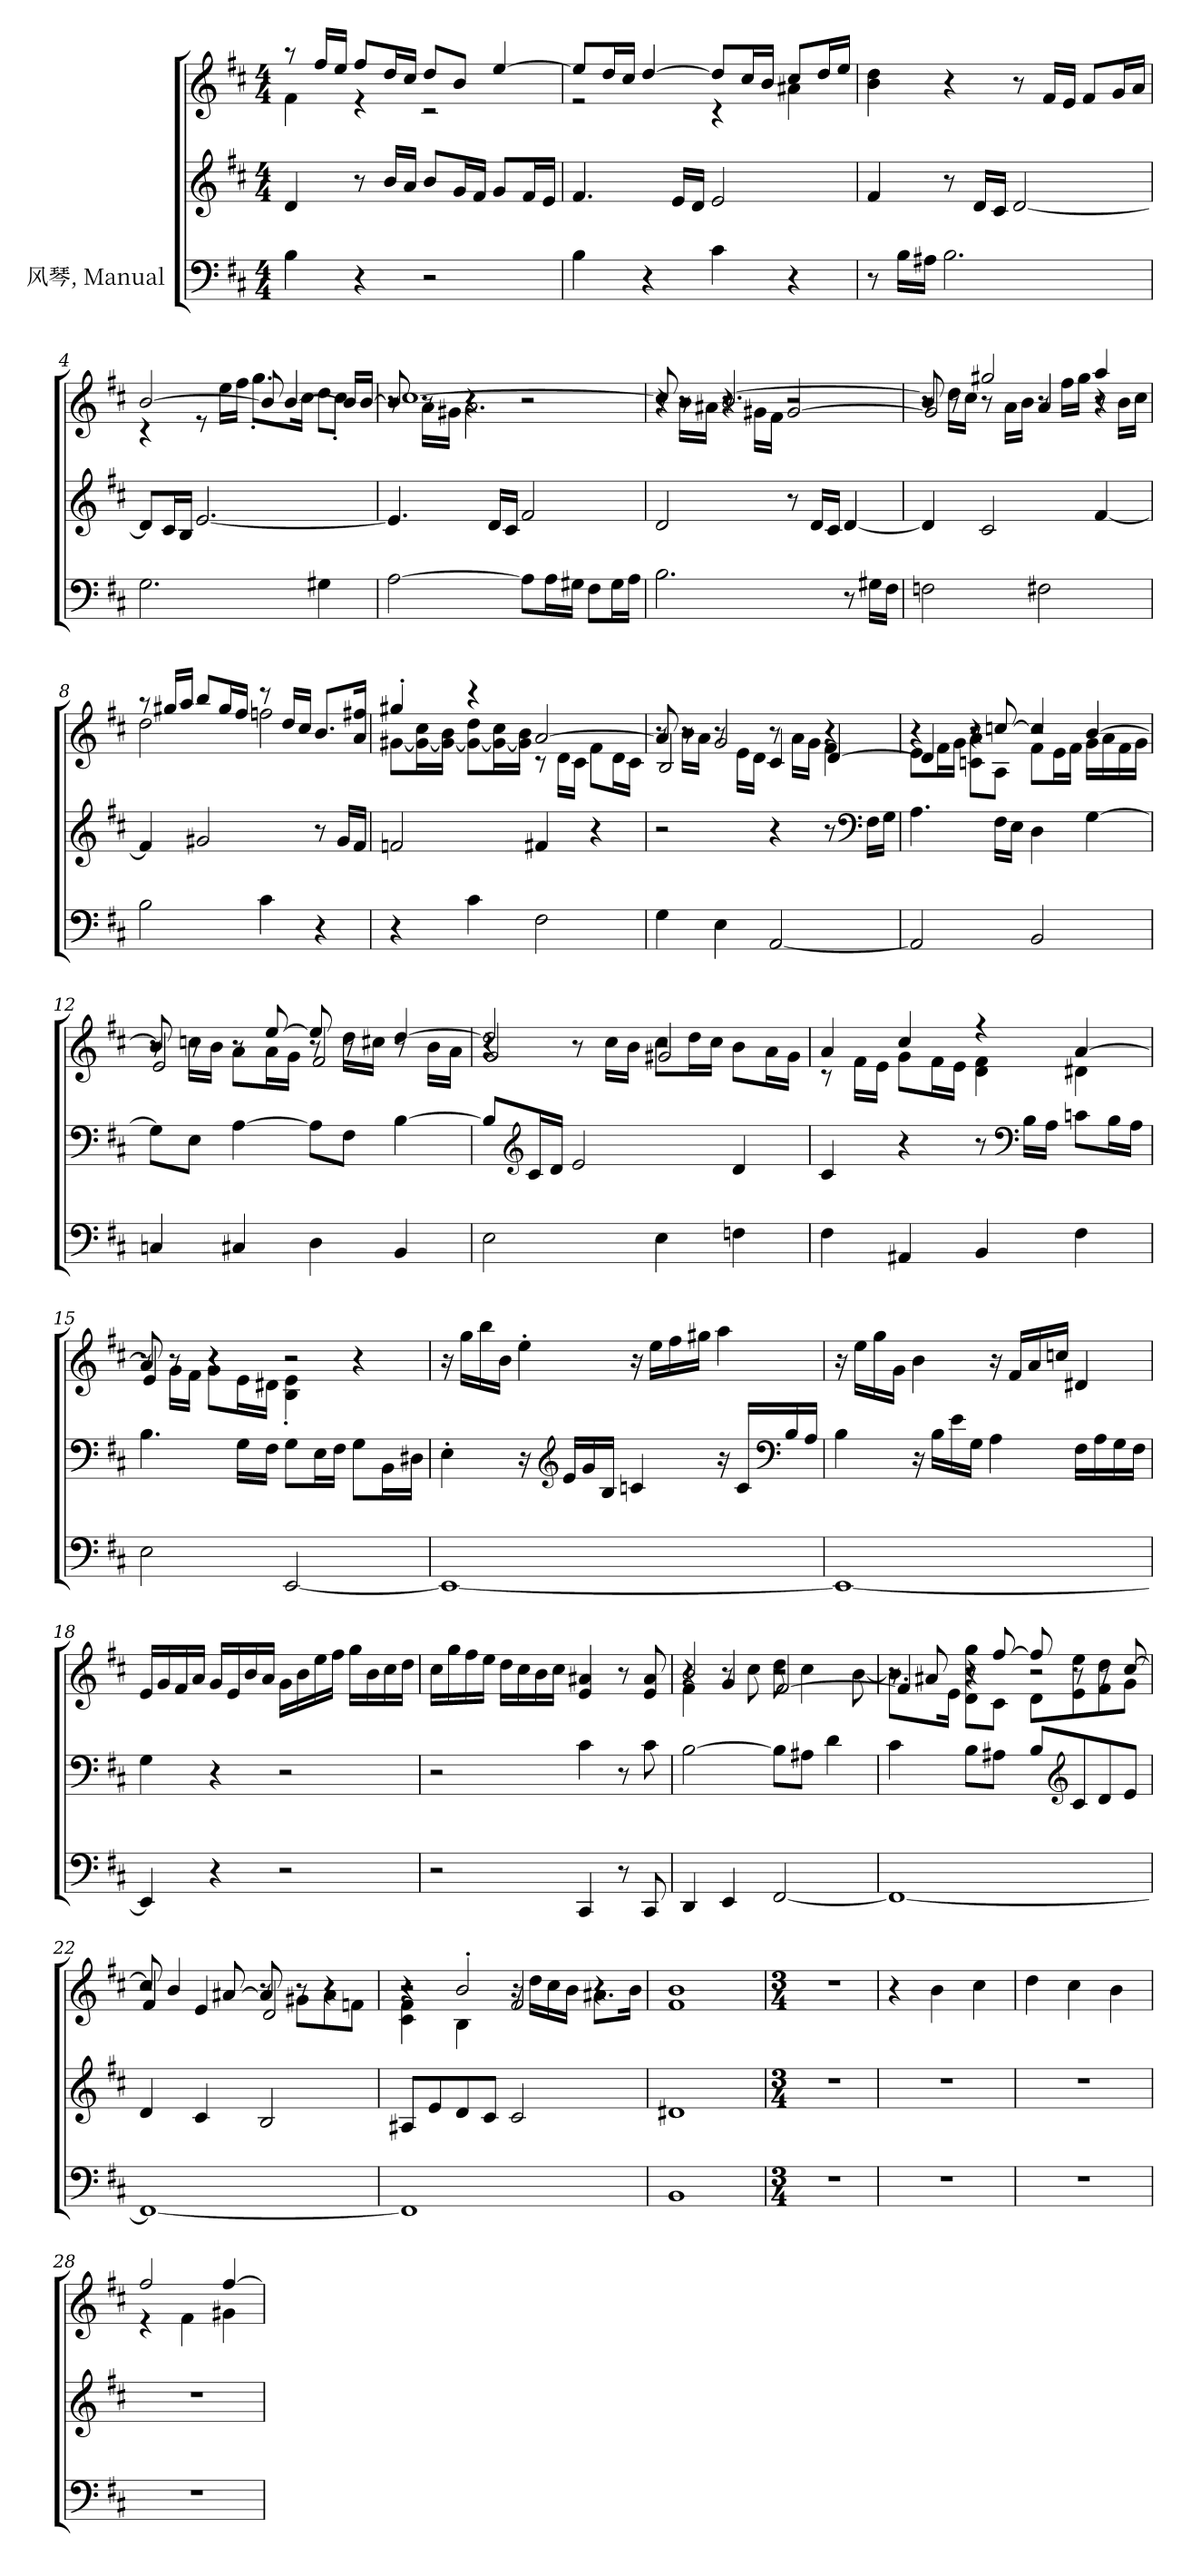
**kern	**kern	**kern
*part1	*part1	*part1
*staff3	*staff2	*staff1
*I"风琴, Manual	*	*
*clefF4	*clefG2	*clefG2
*k[f#c#]	*k[f#c#]	*k[f#c#]
*M4/4	*M4/4	*M4/4
*MM70	*MM70	*MM70
=1	=1	=1
*	*	*^
4B\	4d/	8r	4f#\
.	.	16ff#/LL	.
.	.	16ee/JJ	.
4r	8r	8ff#/L	4r
.	16b/LL	16dd/L	.
.	16a/JJ	16cc#/JJ	.
2r	8b/L	8dd/L	2r
.	16g/L	8b/J	.
.	16f#/JJ	.	.
.	8g/L	[4ee/	.
.	16f#/L	.	.
.	16e/JJ	.	.
=2	=2	=2	=2
4B\	4.f#/	8ee/L]	2r
.	.	16dd/L	.
.	.	16cc#/JJ	.
4r	.	[4dd/	.
.	16e/LL	.	.
.	16d/JJ	.	.
4c#\	2e/	8dd/L]	4r
.	.	16cc#/L	.
.	.	16b/JJ	.
4r	.	8cc#/L	4a#X\
.	.	16dd/L	.
.	.	16ee/JJ	.
*	*	*v	*v
=3	=3	=3
8r	4f#/	4b\ 4dd\
16B\LL	.	.
16A#X\JJ	.	.
2.B\	8r	4r
.	16d/LL	.
.	16c#/JJ	.
.	[2d/	8r
.	.	16f#/LL
.	.	16e/JJ
.	.	8f#/L
.	.	16g/L
.	.	16a/JJ
!!LO:LB:g=z
=4	=4	=4
*	*	*^
2.G\	8d/L]	[2b/	4r
.	16c#/L	.	.
.	16B/JJ	.	.
.	[2.e/	.	8r
.	.	.	16ee\LL
.	.	.	16ff#\JJ
.	.	8b/]	8.gg'\L
.	.	[4b/	.
.	.	.	16cc#\Jk
4G#X\	.	.	8dd\L
.	.	16b/LL]	8cc#'\J
.	.	[16b/JJ	.
=5	=5	=5	=5
*	*	*	*^
[2A\	4.e/]	8b/]	8r	[1cc#
.	.	8r	16a\LL	.
.	.	.	16g#X\JJ	.
.	.	4r	2.a\	.
.	16d/LL	.	.	.
.	16c#/JJ	.	.	.
8A\L]	2f#/	2r	.	.
16A\L	.	.	.	.
16G#X\JJ	.	.	.	.
8F#\L	.	.	.	.
16G#\L	.	.	.	.
16A\JJ	.	.	.	.
=6	=6	=6	=6	=6
2.B\	2d/	4r	8r	8cc#/]
.	.	.	16b\LL	8r
.	.	.	16a#X\JJ	.
.	.	[2.b/	8r	4r
.	.	.	16g#X\LL	.
.	.	.	16f#\JJ	.
.	8r	.	2r	[2g#/
.	16d/LL	.	.	.
.	16c#/JJ	.	.	.
8r	[4d/	.	.	.
16G#X\LL	.	.	.	.
16F#\JJ	.	.	.	.
!!LO:LB:g=z	!!	!!
=7	=7	=7	=7	=7
2Fn\	4d/]	8b/]	8r	2g#/]
.	.	8r	16dd\LL	.
.	.	.	16cc#\JJ	.
.	2c#/	2gg#X/	8r	.
.	.	.	16a\LL	.
.	.	.	16b\JJ	.
2F#X\	.	.	8r	4a/
.	.	.	16ff#\LL	.
.	.	.	16gg#\JJ	.
.	[4f#/	4aa/	8r	4r
.	.	.	16b\LL	.
.	.	.	16cc#\JJ	.
*	*	*	*v	*v
=8	=8	=8	=8
2B\	4f#/]	8r	2dd\
.	.	16gg#X/LL	.
.	.	16aa/JJ	.
.	2g#X/	8bb/L	.
.	.	16gg#/L	.
.	.	16ff#/JJ	.
4c#\	.	8r	2ffn\
.	.	16dd/LL	.
.	.	16cc#/JJ	.
4r	8r	8.b/L	.
.	16g#/LL	.	.
.	16f#/JJ	16a/ 16ff#X/Jk	.
=9	=9	=9	=9
4r	2fn/	4gg#X'/	[8g#X\L
.	.	.	16g#\_ 16cc#\L
.	.	.	16g#\_ 16b\JJ
4c#\	.	4r	8g#\_ 8dd\L
.	.	.	16g#\_ 16cc#\L
.	.	.	16g#\] 16b\JJ
2F#\	4f#X/	[2a/	8r
.	.	.	16d\LL
.	.	.	16c#\JJ
.	4r	.	8f#\L
.	.	.	16d\L
.	.	.	16c#\JJ
!!LO:LB:g=z
=10	=10	=10	=10
*	*	*	*^
4G\	2r	8a/]	8r	2B/
.	.	8r	16b\LL	.
.	.	.	16a\JJ	.
4E\	.	2g/	8r	.
.	.	.	16e\LL	.
.	.	.	16d\JJ	.
[2AA/	4r	.	8r	4c#/
.	.	.	16a\LL	.
.	.	.	16g\JJ	.
.	8r	4r	4f#\	[4d/
*	*clefF4	*	*	*
.	16F#\LL	.	.	.
.	16G\JJ	.	.	.
=11	=11	=11	=11	=11
2AA/]	4.A\	4r	8e\L	4d/]
.	.	.	16f#\L	.
.	.	.	16g\JJ	.
.	.	8r	8cn\ 8a\L	4r
.	16F#\LL	[8ccn/	8A\J	.
.	16E\JJ	.	.	.
2BB/	4D\	4cc/]	8f#\L	2r
.	.	.	16e\L	.
.	.	.	16f#\JJ	.
.	[4G\	[4b/	16g\LL	.
.	.	.	16a\	.
.	.	.	16f#\	.
.	.	.	16g\JJ	.
=12	=12	=12	=12	=12
4Cn/	8G\L]	8b/]	8r	2e/
.	8E\J	8r	16ccn\LL	.
.	.	.	16b\JJ	.
4C#X/	[4A\	8r	8a\L	.
.	.	[8ee/	16a\L	.
.	.	.	16g\JJ	.
4D\	8A\L]	8ee/]	8r	2f#/
.	8F#\J	8r	16dd\LL	.
.	.	.	16cc#X\JJ	.
4BB/	[4B\	[4dd/	8r	.
.	.	.	16b\LL	.
.	.	.	16a\JJ	.
!!LO:PB:g=z	!!	!!
=13	=13	=13	=13	=13
2E\	8B/L]	2dd/]	4r	2g/
*	*clefG2	*	*	*
.	16c#/L	.	.	.
.	16d/JJ	.	.	.
.	2e/	.	8r	.
.	.	.	16cc#\LL	.
.	.	.	16b\JJ	.
4E\	.	2r	8cc#\L	2g#X/
.	.	.	16dd\L	.
.	.	.	16cc#\JJ	.
4Fn\	4d/	.	8b\L	.
.	.	.	16a\L	.
.	.	.	16g#\JJ	.
*	*	*	*v	*v
=14	=14	=14	=14
4F#\	4c#/	4a/	8r
.	.	.	16f#\LL
.	.	.	16e\JJ
4AA#X/	4r	4cc#/	8g\L
.	.	.	16f#\L
.	.	.	16e\JJ
4BB/	8r	4r	4d\ 4f#\
*	*clefF4	*	*
.	16B\LL	.	.
.	16A\JJ	.	.
4F#\	8cn\L	[4a/	4d#X\
.	16B\L	.	.
.	16A\JJ	.	.
=15	=15	=15	=15
*	*	*	*^
2E\	4.B\	8a/]	8r	4e/
.	.	8r	16g\LL	.
.	.	.	16f#\JJ	.
.	.	4r	8g\L	4r
.	16G\LL	.	16e\L	.
.	16F#\JJ	.	16d#X\JJ	.
[2EE/	8G\L	2r	4B\' 4e\'	2r
.	16E\L	.	.	.
.	16F#\JJ	.	.	.
.	8G\L	.	4r	.
.	16BB\L	.	.	.
.	16D#X\JJ	.	.	.
*	*	*v	*v	*v
!!LO:LB:g=z
=16	=16	=16
1EE_	4E'\	16r
.	.	16gg\LL
.	.	16bb\
.	.	16b\JJ
.	16r	4ee'\
*	*clefG2	*
.	16e/LL	.
.	16g/	.
.	16B/JJ	.
.	4cn/	16r
.	.	16ee\LL
.	.	16ff#\
.	.	16gg#X\JJ
.	16r	4aa\
.	16c/LL	.
*	*clefF4	*
.	16B/	.
.	16A/JJ	.
=17	=17	=17
1EE_	4B\	16r
.	.	16ee\LL
.	.	16gg\
.	.	16g\JJ
.	16r	4b\
.	16B\LL	.
.	16e\	.
.	16G\JJ	.
.	4A\	16r
.	.	16f#/LL
.	.	16a/
.	.	16ccn/JJ
.	16F#\LL	4d#X/
.	16A\	.
.	16G\	.
.	16F#\JJ	.
!!LO:LB:g=z
=18	=18	=18
4EE/]	4G\	16e/LL
.	.	16g/
.	.	16f#/
.	.	16a/JJ
4r	4r	16g/LL
.	.	16e/
.	.	16b/
.	.	16a/JJ
2r	2r	16g\LL
.	.	16b\
.	.	16ee\
.	.	16ff#\JJ
.	.	16gg\LL
.	.	16b\
.	.	16cc#\
.	.	16dd\JJ
=19	=19	=19
2r	2r	16cc#\LL
.	.	16gg\
.	.	16ff#\
.	.	16ee\JJ
.	.	16dd\LL
.	.	16cc#\
.	.	16b\
.	.	16cc#\JJ
*	*	*MM65
4CC#/	4c#\	4e/ 4a#X/
8r	8r	8r
8CC#/	8c#\	8e/ 8a#/
=20	=20	=20
*	*	*^
*	*	*	*^
4DD/	[2B\	2b/	4f#\	4r
4EE/	.	.	8r	4g/
.	.	.	8cc#\	.
[2FF#/	8B\L]	2r	8dd\	[2f#/
.	8A#X\J	.	4cc#\	.
.	4d\	.	.	.
.	.	.	[8b\	.
!!LO:LB:g=z	!!	!!
=21	=21	=21	=21	=21
1FF#_	4c#\	8r	8.b\L]	4f#/]
.	.	8a#X/	.	.
.	.	.	16e\Jk	.
.	8B\L	8r	8d\ 8gg\L	4r
.	8A#X\J	[8ff#/	8c#\J	.
.	8B/L	8ff#/]	8d\L	2r
*	*clefG2	*	*	*
.	8c#/	8r	8e\ 8ee\	.
.	8d/	8r	8f#\ 8dd\	.
.	8e/J	[8cc#/	8g\J	.
=22	=22	=22	=22	=22
1FF#_	4d/	8cc#/]	2r	4f#/
.	.	4b/	.	.
.	4c#/	.	.	4e/
.	.	[8a#X/	.	.
.	2B/	8a#/]	8r	2d/
.	.	8r	8g#X\L	.
.	.	4r	8a#\	.
.	.	.	8fn\J	.
=23	=23	=23	=23	=23
1FF#]	8A#X/L	4r	4c#\ 4f#\	2r
.	8e/	.	.	.
.	8d/	2b'/	4B\	.
.	8c#/J	.	.	.
.	2c#/	.	16r	2f#/
.	.	.	16dd\LL	.
.	.	.	16cc#\	.
.	.	.	16b\JJ	.
.	.	4r	8.a#X\L	.
.	.	.	16b\Jk	.
*	*	*v	*v	*v
=24	=24	=24
*	*	*MM60
1BB	1d#X	1f# 1b
!!LO:PB:g=z
=25	=25	=25
*M3/4	*M3/4	*M3/4
*	*	*MM130
2.r	2.r	2.r
=26	=26	=26
2.r	2.r	4r
.	.	4b\
.	.	4cc#\
=27	=27	=27
2.r	2.r	4dd\
.	.	4cc#\
.	.	4b\
=28	=28	=28
*	*	*^
2.r	2.r	2ff#/	4r
.	.	.	4f#\
.	.	[4ff#/	4g#X\
*	*	*v	*v
=	=	=
*-	*-	*-
